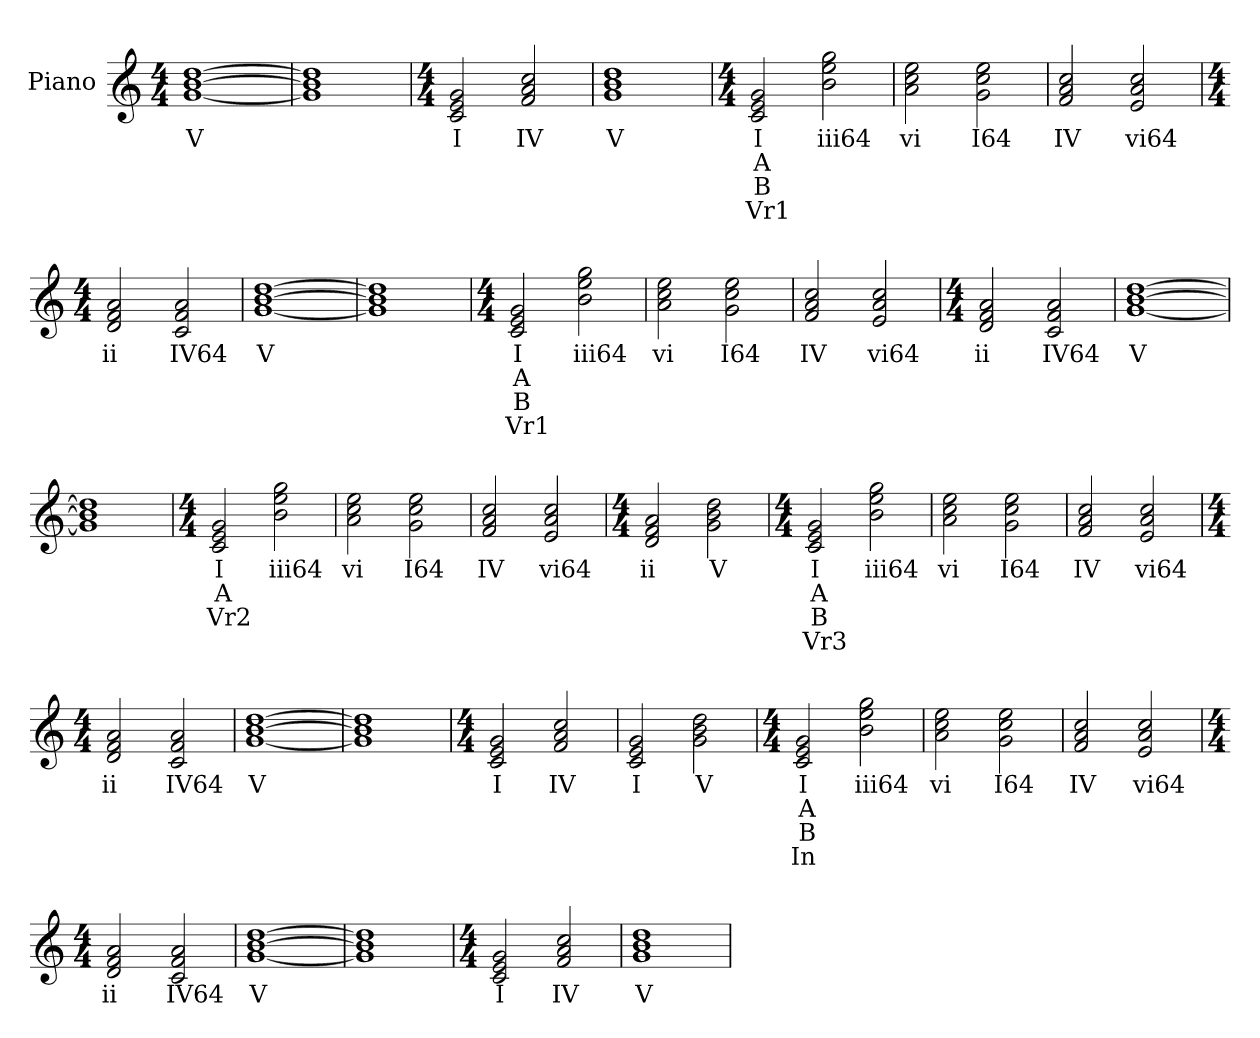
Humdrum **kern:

**kern	**text	**text	**text	**text
*part1	*part1	*part1	*part1	*part1
*staff1	*staff1	*staff1	*staff1	*staff1
*I"Piano	*	*	*	*
*I'Pno	*	*	*	*
*k[]	*	*	*	*
*C:	*	*	*	*
*M4/4	*	*	*	*
=	=	=	=	=
[1g [1b [1dd	V	.	.	.
=	=	=	=	=
*k[]	*	*	*	*
*C:	*	*	*	*
1g] 1b] 1dd]	.	.	.	.
=	=	=	=	=
*k[]	*	*	*	*
*C:	*	*	*	*
*M4/4	*	*	*	*
2c 2e 2g	I	.	.	.
2f 2a 2cc	IV	.	.	.
=	=	=	=	=
*k[]	*	*	*	*
*C:	*	*	*	*
1g 1b 1dd	V	.	.	.
=	=	=	=	=
*k[]	*	*	*	*
*C:	*	*	*	*
*M4/4	*	*	*	*
2c 2e 2g	I	A	B	Vr1
2b 2ee 2gg	iii64	.	.	.
=	=	=	=	=
*k[]	*	*	*	*
*C:	*	*	*	*
2a 2cc 2ee	vi	.	.	.
2g 2cc 2ee	I64	.	.	.
=	=	=	=	=
*k[]	*	*	*	*
*C:	*	*	*	*
2f 2a 2cc	IV	.	.	.
2e 2a 2cc	vi64	.	.	.
=	=	=	=	=
*k[]	*	*	*	*
*C:	*	*	*	*
*M4/4	*	*	*	*
2d 2f 2a	ii	.	.	.
2c 2f 2a	IV64	.	.	.
=	=	=	=	=
*k[]	*	*	*	*
*C:	*	*	*	*
[1g [1b [1dd	V	.	.	.
=	=	=	=	=
*k[]	*	*	*	*
*C:	*	*	*	*
1g] 1b] 1dd]	.	.	.	.
=	=	=	=	=
*k[]	*	*	*	*
*C:	*	*	*	*
*M4/4	*	*	*	*
2c 2e 2g	I	A	B	Vr1
2b 2ee 2gg	iii64	.	.	.
=	=	=	=	=
*k[]	*	*	*	*
*C:	*	*	*	*
2a 2cc 2ee	vi	.	.	.
2g 2cc 2ee	I64	.	.	.
=	=	=	=	=
*k[]	*	*	*	*
*C:	*	*	*	*
2f 2a 2cc	IV	.	.	.
2e 2a 2cc	vi64	.	.	.
=	=	=	=	=
*k[]	*	*	*	*
*C:	*	*	*	*
*M4/4	*	*	*	*
2d 2f 2a	ii	.	.	.
2c 2f 2a	IV64	.	.	.
=	=	=	=	=
*k[]	*	*	*	*
*C:	*	*	*	*
[1g [1b [1dd	V	.	.	.
=	=	=	=	=
*k[]	*	*	*	*
*C:	*	*	*	*
1g] 1b] 1dd]	.	.	.	.
=	=	=	=	=
*k[]	*	*	*	*
*C:	*	*	*	*
*M4/4	*	*	*	*
2c 2e 2g	I	A	Vr2	.
2b 2ee 2gg	iii64	.	.	.
=	=	=	=	=
*k[]	*	*	*	*
*C:	*	*	*	*
2a 2cc 2ee	vi	.	.	.
2g 2cc 2ee	I64	.	.	.
=	=	=	=	=
*k[]	*	*	*	*
*C:	*	*	*	*
2f 2a 2cc	IV	.	.	.
2e 2a 2cc	vi64	.	.	.
=	=	=	=	=
*k[]	*	*	*	*
*C:	*	*	*	*
*M4/4	*	*	*	*
2d 2f 2a	ii	.	.	.
2g 2b 2dd	V	.	.	.
=	=	=	=	=
*k[]	*	*	*	*
*C:	*	*	*	*
*M4/4	*	*	*	*
2c 2e 2g	I	A	B	Vr3
2b 2ee 2gg	iii64	.	.	.
=	=	=	=	=
*k[]	*	*	*	*
*C:	*	*	*	*
2a 2cc 2ee	vi	.	.	.
2g 2cc 2ee	I64	.	.	.
=	=	=	=	=
*k[]	*	*	*	*
*C:	*	*	*	*
2f 2a 2cc	IV	.	.	.
2e 2a 2cc	vi64	.	.	.
=	=	=	=	=
*k[]	*	*	*	*
*C:	*	*	*	*
*M4/4	*	*	*	*
2d 2f 2a	ii	.	.	.
2c 2f 2a	IV64	.	.	.
=	=	=	=	=
*k[]	*	*	*	*
*C:	*	*	*	*
[1g [1b [1dd	V	.	.	.
=	=	=	=	=
*k[]	*	*	*	*
*C:	*	*	*	*
1g] 1b] 1dd]	.	.	.	.
=	=	=	=	=
*k[]	*	*	*	*
*C:	*	*	*	*
*M4/4	*	*	*	*
2c 2e 2g	I	.	.	.
2f 2a 2cc	IV	.	.	.
=	=	=	=	=
*k[]	*	*	*	*
*C:	*	*	*	*
2c 2e 2g	I	.	.	.
2g 2b 2dd	V	.	.	.
=	=	=	=	=
*k[]	*	*	*	*
*C:	*	*	*	*
*M4/4	*	*	*	*
2c 2e 2g	I	A	B	In
2b 2ee 2gg	iii64	.	.	.
=	=	=	=	=
*k[]	*	*	*	*
*C:	*	*	*	*
2a 2cc 2ee	vi	.	.	.
2g 2cc 2ee	I64	.	.	.
=	=	=	=	=
*k[]	*	*	*	*
*C:	*	*	*	*
2f 2a 2cc	IV	.	.	.
2e 2a 2cc	vi64	.	.	.
=	=	=	=	=
*k[]	*	*	*	*
*C:	*	*	*	*
*M4/4	*	*	*	*
2d 2f 2a	ii	.	.	.
2c 2f 2a	IV64	.	.	.
=	=	=	=	=
*k[]	*	*	*	*
*C:	*	*	*	*
[1g [1b [1dd	V	.	.	.
=	=	=	=	=
*k[]	*	*	*	*
*C:	*	*	*	*
1g] 1b] 1dd]	.	.	.	.
=	=	=	=	=
*k[]	*	*	*	*
*C:	*	*	*	*
*M4/4	*	*	*	*
2c 2e 2g	I	.	.	.
2f 2a 2cc	IV	.	.	.
=	=	=	=	=
*k[]	*	*	*	*
*C:	*	*	*	*
1g 1b 1dd	V	.	.	.
=	=	=	=	=
*-	*-	*-	*-	*-
